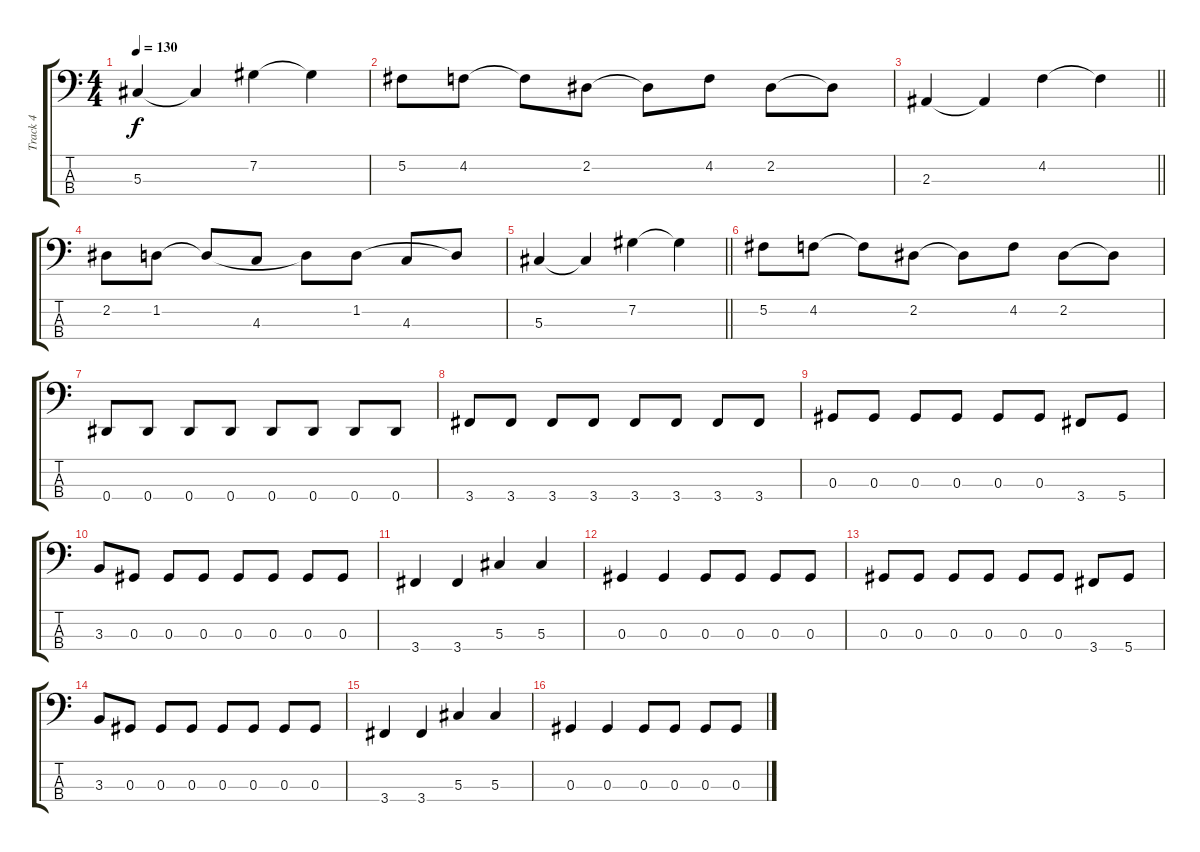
\track ("Track 4" "Track 4") {instrument electricbasspick}
\staff {score tabs}
\tuning (Gb2 Db2 Ab1 Eb1) {hide}
\ts (4 4)
\tempo 130
\clef f4
\ks c
5.3.4{dy f} 5.3{t}.4 7.2.4 7.2{t}.4 |
5.2.8 4.2.8 4.2{t}.8 2.2.8 2.2{t}.8 4.2.8 2.2.8 2.2{t}.8 |
\barLineRight lightlight
2.3.4 2.3{t}.4 4.2.4 4.2{t}.4 |
2.2.8 1.2.8 1.2{t}.8 4.3.8 1.2{t}.8 1.2.8 4.3.8 1.2{t}.8 |
\barLineRight lightlight
5.3.4 5.3{t}.4 7.2.4 7.2{t}.4 |
5.2.8 4.2.8 4.2{t}.8 2.2.8 2.2{t}.8 4.2.8 2.2.8 2.2{t}.8 |
0.4.8 0.4.8 0.4.8 0.4.8 0.4.8 0.4.8 0.4.8 0.4.8 |
3.4.8 3.4.8 3.4.8 3.4.8 3.4.8 3.4.8 3.4.8 3.4.8 |
0.3.8 0.3.8 0.3.8 0.3.8 0.3.8 0.3.8 3.4.8 5.4.8 |
3.3.8 0.3.8 0.3.8 0.3.8 0.3.8 0.3.8 0.3.8 0.3.8 |
3.4.4 3.4.4 5.3.4 5.3.4 |
0.3.4 0.3.4 0.3.8 0.3.8 0.3.8 0.3.8 |
0.3.8 0.3.8 0.3.8 0.3.8 0.3.8 0.3.8 3.4.8 5.4.8 |
3.3.8 0.3.8 0.3.8 0.3.8 0.3.8 0.3.8 0.3.8 0.3.8 |
3.4.4 3.4.4 5.3.4 5.3.4 |
0.3.4 0.3.4 0.3.8 0.3.8 0.3.8 0.3.8
